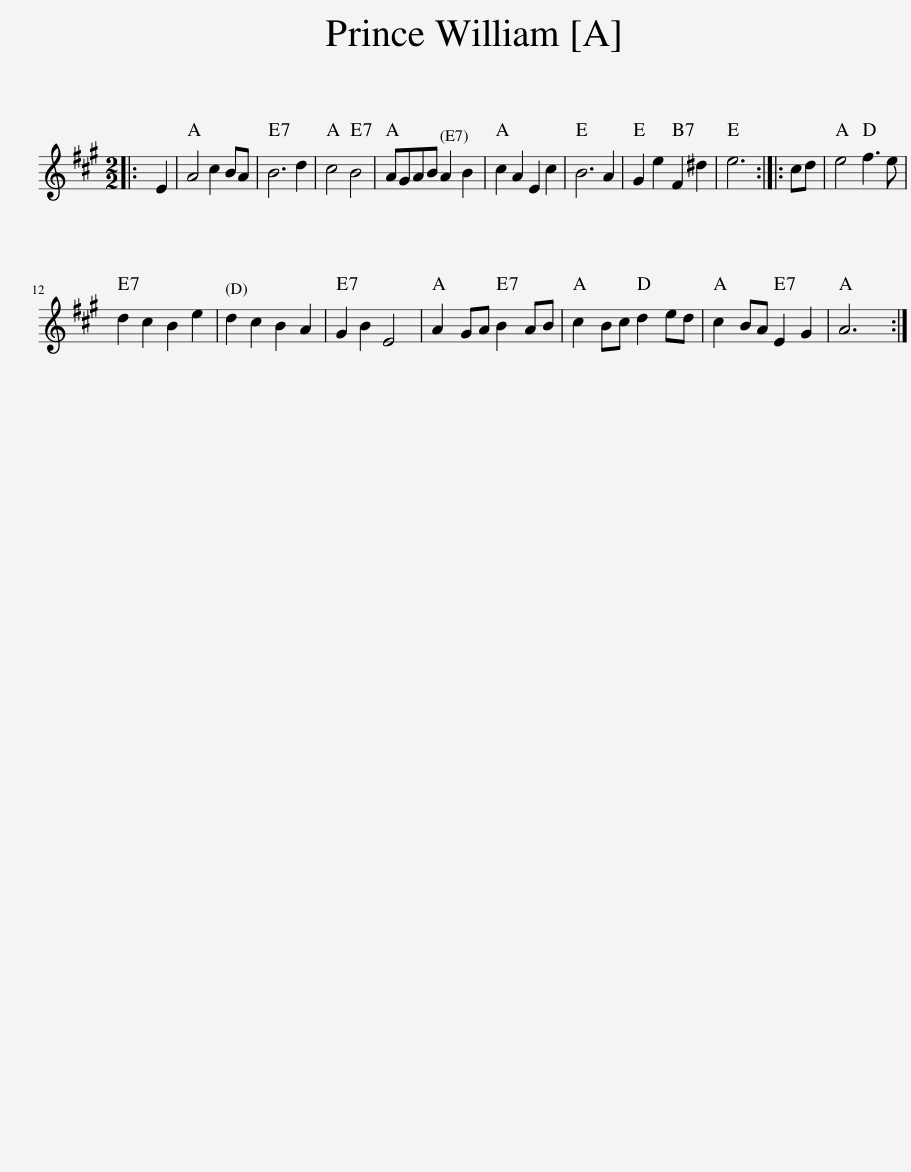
X:1
L:1/8
M:2/2
I:linebreak $
K:A
V:1 treble
V:1
|: E2 | A4 c2 BA | B6 d2 | c4 B4 | AGAB A2 B2 | %5
 c2 A2 E2 c2 | B6 A2 | G2 e2 F2 ^d2 | e6 :: cd | %10
 e4 f3 e |$ d2 c2 B2 e2 | d2 c2 B2 A2 | G2 B2 E4 | A2 GA B2 AB | %15
 c2 Bc d2 ed | c2 BA E2 G2 | A6 :| %18
